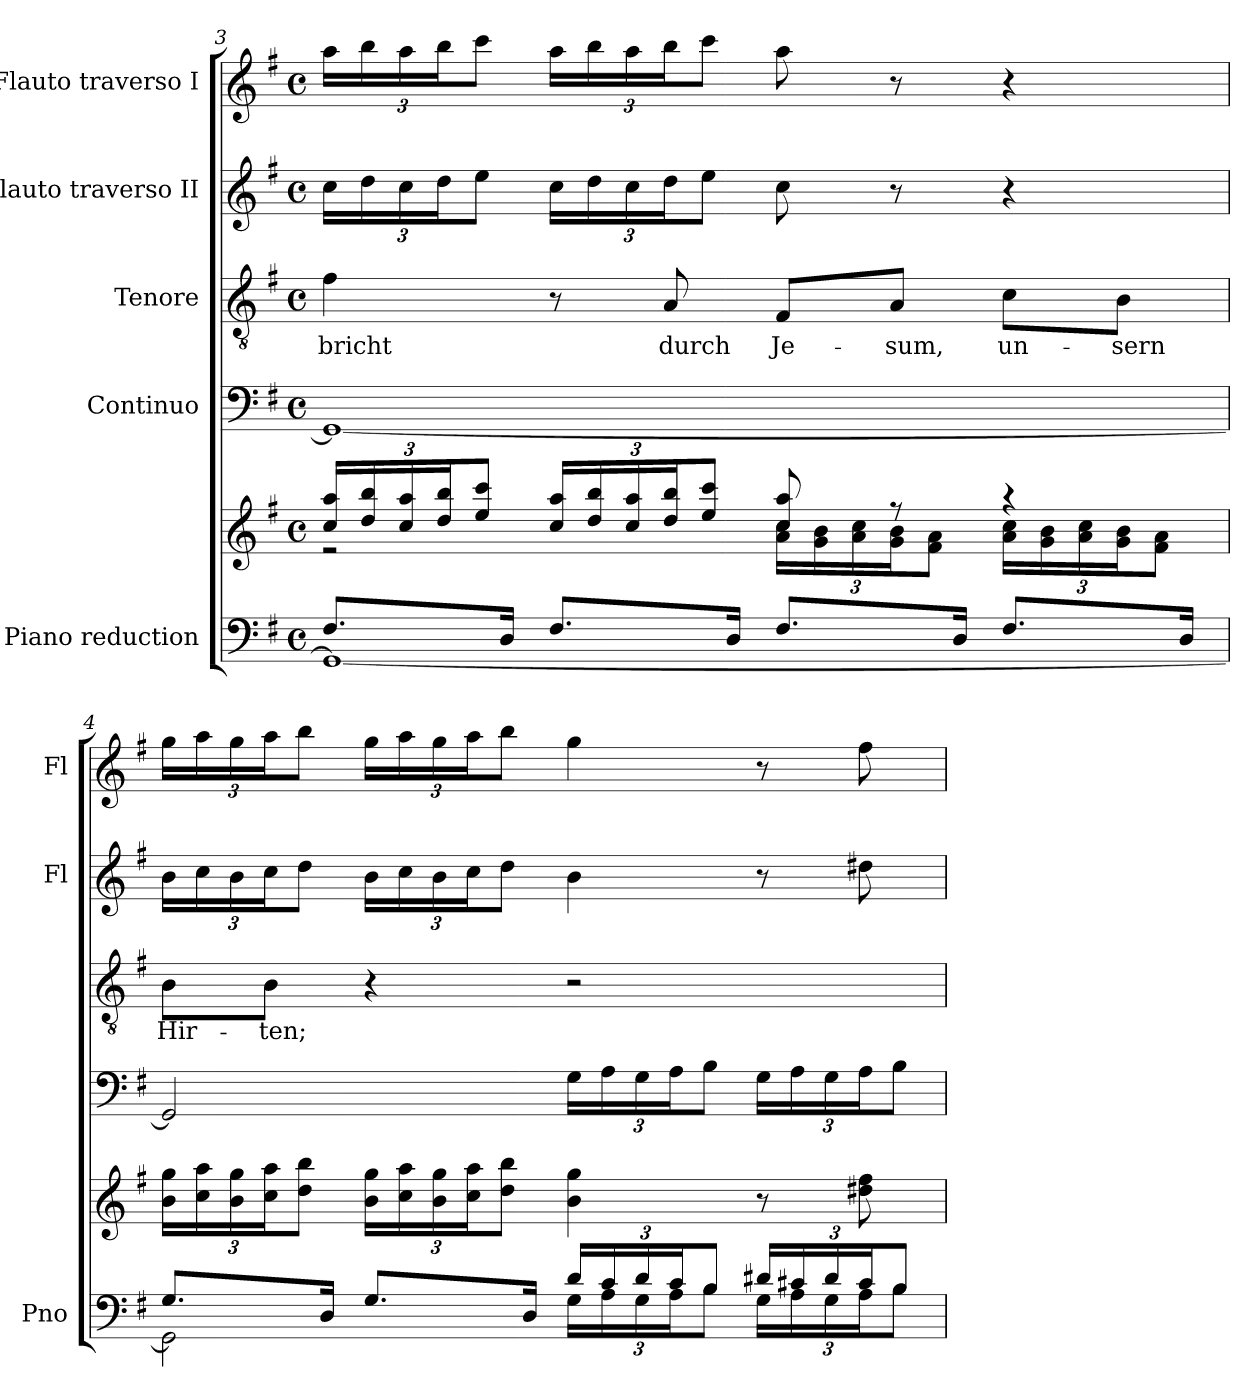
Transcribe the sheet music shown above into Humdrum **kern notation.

**kern	**kern	**kern	**kern	**text	**kern	**kern
*part5	*part5	*part4	*part3	*part3	*part2	*part1
*staff6	*staff5	*staff4	*staff3	*staff3	*staff2	*staff1
*I"Piano reduction	*	*I"Continuo	*I"Tenore	*	*I"Flauto traverso II	*I"Flauto traverso I
*I'Pno	*	*	*	*	*I'Fl	*I'Fl
!!LO:LB:g=z
*clefF4	*clefG2	*clefF4	*clefGv2	*	*clefG2	*clefG2
*k[f#]	*k[f#]	*k[f#]	*k[f#]	*	*k[f#]	*k[f#]
*M4/4	*M4/4	*M4/4	*M4/4	*	*M4/4	*M4/4
*met(c)	*met(c)	*met(c)	*met(c)	*	*met(c)	*met(c)
=3	=3	=3	=3	=3	=3	=3
*^	*	*	*	*	*	*
*	*	*Xbrackettup	*	*	*	*	*
*	*	*^	*	*	*	*	*
!	!	!	!	!	!	!LO:LY:b	!	!
*	*	*	*	*	*	*	*Xbrackettup	*Xbrackettup
8.F#/L	1GG_	24cc/ 24aa/LL	2r	1GG_	4f#\	-bricht	24cc\LL	24aa\LL
.	.	24dd/ 24bb/	.	.	.	.	24dd\	24bb\
.	.	24cc/ 24aa/	.	.	.	.	24cc\	24aa\
.	.	24dd/ 24bb/J	.	.	.	.	24dd\J	24bb\J
.	.	12ee/ 12ccc/J	.	.	.	.	12ee\J	12ccc\J
16D/Jk	.	.	.	.	.	.	.	.
8.F#/L	.	24cc/ 24aa/LL	.	.	8r	.	24cc\LL	24aa\LL
.	.	24dd/ 24bb/	.	.	.	.	24dd\	24bb\
.	.	24cc/ 24aa/	.	.	.	.	24cc\	24aa\
!	!	!	!	!	!	!LO:LY:b	!	!
.	.	24dd/ 24bb/J	.	.	8A/	durch	24dd\J	24bb\J
.	.	12ee/ 12ccc/J	.	.	.	.	12ee\J	12ccc\J
16D/Jk	.	.	.	.	.	.	.	.
!	!	!	!	!	!	!LO:LY:b	!	!
8.F#/L	.	8cc/ 8aa/	24a\ 24cc\LL	.	8F#/L	Je-	8cc\	8aa\
.	.	.	24g\ 24b\	.	.	.	.	.
.	.	.	24a\ 24cc\	.	.	.	.	.
!	!	!	!	!	!	!LO:LY:b	!	!
.	.	8r	24g\ 24b\J	.	8A/J	-sum,	8r	8r
.	.	.	12f#\ 12a\J	.	.	.	.	.
16D/Jk	.	.	.	.	.	.	.	.
!	!	!	!	!	!	!LO:LY:b	!	!
8.F#/L	.	4r	24a\ 24cc\LL	.	8c\L	un-	4r	4r
.	.	.	24g\ 24b\	.	.	.	.	.
.	.	.	24a\ 24cc\	.	.	.	.	.
!	!	!	!	!	!	!LO:LY:b	!	!
.	.	.	24g\ 24b\J	.	8B\J	-sern	.	.
.	.	.	12f#\ 12a\J	.	.	.	.	.
16D/Jk	.	.	.	.	.	.	.	.
*	*	*v	*v	*	*	*	*	*
=4	=4	=4	=4	=4	=4	=4	=4
!	!	!	!	!	!LO:LY:b	!	!
8.G/L	2GG\]	24b\ 24gg\LL	2GG/]	8B\L	Hir-	24b\LL	24gg\LL
.	.	24cc\ 24aa\	.	.	.	24cc\	24aa\
.	.	24b\ 24gg\	.	.	.	24b\	24gg\
!	!	!	!	!	!LO:LY:b	!	!
.	.	24cc\ 24aa\J	.	8B\J	-ten;	24cc\J	24aa\J
.	.	12dd\ 12bb\J	.	.	.	12dd\J	12bb\J
16D/Jk	.	.	.	.	.	.	.
8.G/L	.	24b\ 24gg\LL	.	4r	.	24b\LL	24gg\LL
.	.	24cc\ 24aa\	.	.	.	24cc\	24aa\
.	.	24b\ 24gg\	.	.	.	24b\	24gg\
.	.	24cc\ 24aa\J	.	.	.	24cc\J	24aa\J
.	.	12dd\ 12bb\J	.	.	.	12dd\J	12bb\J
16D/Jk	.	.	.	.	.	.	.
*Xbrackettup	*	*	*Xbrackettup	*	*	*	*
24d/LL	24G\LL	4b\ 4gg\	24G\LL	2r	.	4b\	4gg\
24c/	24A\	.	24A\	.	.	.	.
24d/	24G\	.	24G\	.	.	.	.
24c/J	24A\J	.	24A\J	.	.	.	.
12B/J	12B\J	.	12B\J	.	.	.	.
24d#X/LL	24G\LL	8r	24G\LL	.	.	8r	8r
24c#X/	24A\	.	24A\	.	.	.	.
24d#/	24G\	.	24G\	.	.	.	.
24c#/J	24A\J	8dd#X\ 8ff#\	24A\J	.	.	8dd#X\	8ff#\
12B/J	12B\J	.	12B\J	.	.	.	.
*v	*v	*	*	*	*	*	*
=	=	=	=	=	=	=
*-	*-	*-	*-	*-	*-	*-
